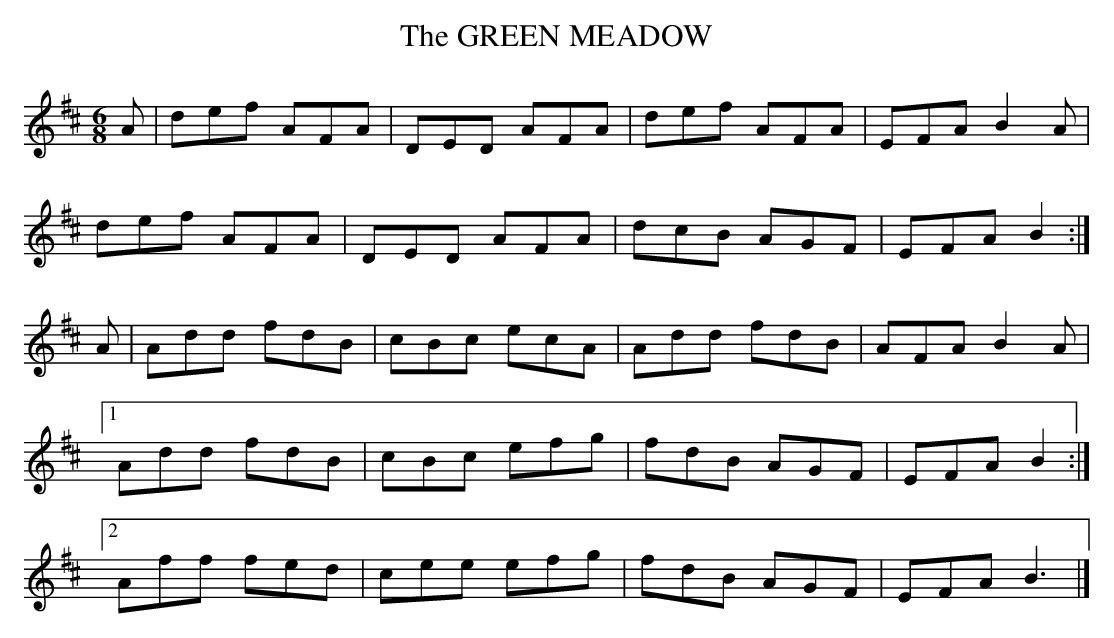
X:1
T:GREEN MEADOW, The
M:6/8
L:1/8
K:D
A|def AFA|DED AFA|def AFA|EFA B2A|
def AFA|DED AFA|dcB AGF|EFA B2:|
A|Add fdB|cBc ecA|Add fdB|AFA B2A|
[1 Add fdB|cBc efg|fdB AGF|EFA B2:|
[2 Aff fed|cee efg|fdB AGF|EFA B3|]
